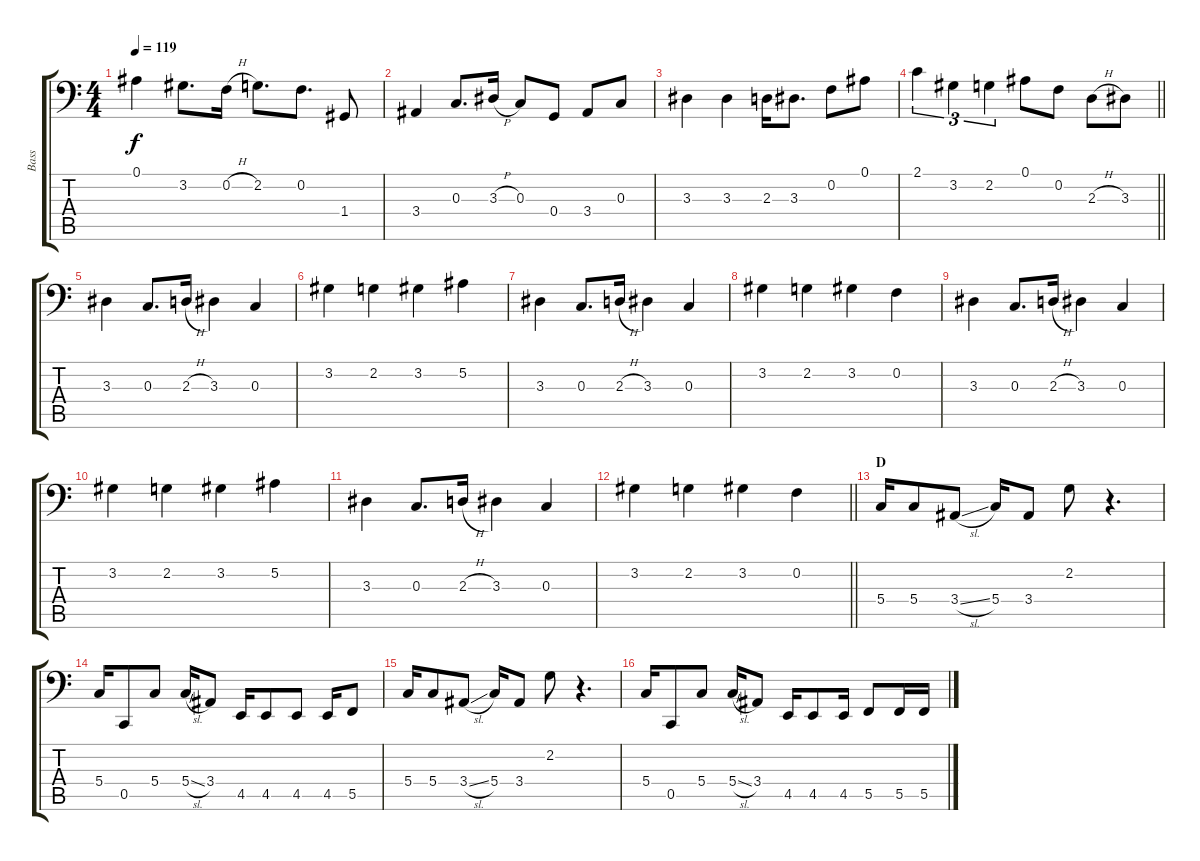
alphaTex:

\track ("Bass" "Bass") {instrument electricbasspick}
\staff {score tabs}
\tuning (Bb2 F2 C2 G1 C1 A0) {hide}
\ts (4 4)
\tempo 119
\clef f4
\ks c
0.1.4{dy f} 3.2.8{d} 0.2{h}.16 2.2.8{d} 0.2.8{d} 1.4.8 |
3.4.4 0.3.8{d} 3.3{h}.16 0.3.8 0.4.8 3.4.8 0.3.8 |
3.3.4 3.3.4 2.3.16 3.3.8{d} 0.2.8 0.1.8 |
\barLineRight lightlight
2.1.4{tu (3 2)} 3.2.4{tu (3 2)} 2.2.4{tu (3 2)} 0.1.8 0.2.8 2.3{h}.8 3.3.8 |
3.3.4 0.3.8{d} 2.3{h}.16 3.3.4 0.3.4 |
3.2.4 2.2.4 3.2.4 5.2.4 |
3.3.4 0.3.8{d} 2.3{h}.16 3.3.4 0.3.4 |
3.2.4 2.2.4 3.2.4 0.2.4 |
3.3.4 0.3.8{d} 2.3{h}.16 3.3.4 0.3.4 |
3.2.4 2.2.4 3.2.4 5.2.4 |
3.3.4 0.3.8{d} 2.3{h}.16 3.3.4 0.3.4 |
\barLineRight lightlight
3.2.4 2.2.4 3.2.4 0.2.4 |
\section ("" "D")
5.4.16{volume 13 instrument electricbasspick} 5.4.8 3.4{sl}.8 5.4.16 3.4.8 2.2.8 r.4{d} |
5.4.16 0.5.8 5.4.8 5.4{sl}.16 3.4.8 4.5.16 4.5.8 4.5.8 4.5.16 5.5.8 |
5.4.16 5.4.8 3.4{sl}.8 5.4.16 3.4.8 2.2.8 r.4{d} |
5.4.16 0.5.8 5.4.8 5.4{sl}.16 3.4.8 4.5.16 4.5.8 4.5.16 5.5.8 5.5.16 5.5.16
